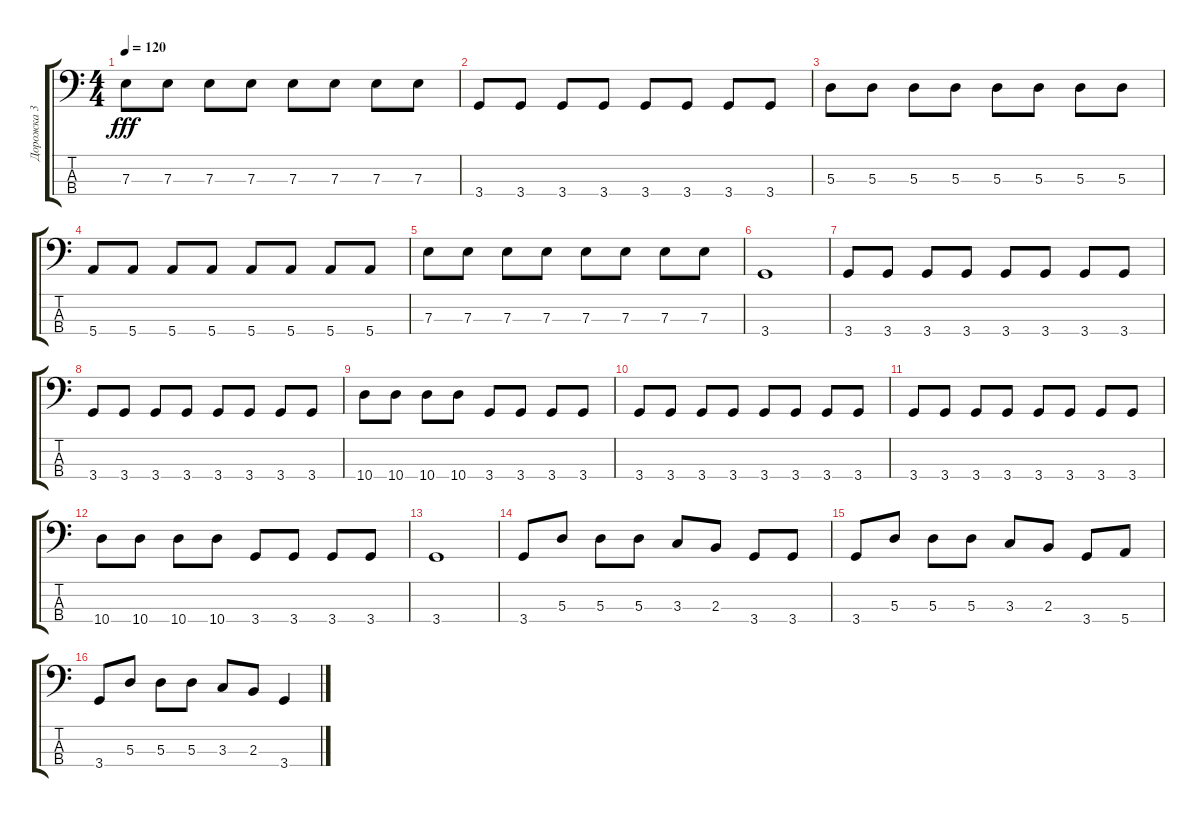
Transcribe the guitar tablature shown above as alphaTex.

\track ("Дорожка 3" "Дорожка 3") {instrument acousticguitarsteel}
\staff {score tabs}
\tuning (G2 D2 A1 E1) {hide}
\ts (4 4)
\tempo 120
\clef f4
\ks c
7.3.8{dy fff} 7.3.8 7.3.8 7.3.8 7.3.8 7.3.8 7.3.8 7.3.8 |
3.4.8 3.4.8 3.4.8 3.4.8 3.4.8 3.4.8 3.4.8 3.4.8 |
5.3.8 5.3.8 5.3.8 5.3.8 5.3.8 5.3.8 5.3.8 5.3.8 |
5.4.8 5.4.8 5.4.8 5.4.8 5.4.8 5.4.8 5.4.8 5.4.8 |
7.3.8 7.3.8 7.3.8 7.3.8 7.3.8 7.3.8 7.3.8 7.3.8 |
3.4.1 |
3.4.8 3.4.8 3.4.8 3.4.8 3.4.8 3.4.8 3.4.8 3.4.8 |
3.4.8 3.4.8 3.4.8 3.4.8 3.4.8 3.4.8 3.4.8 3.4.8 |
10.4.8 10.4.8 10.4.8 10.4.8 3.4.8 3.4.8 3.4.8 3.4.8 |
3.4.8 3.4.8 3.4.8 3.4.8 3.4.8 3.4.8 3.4.8 3.4.8 |
3.4.8 3.4.8 3.4.8 3.4.8 3.4.8 3.4.8 3.4.8 3.4.8 |
10.4.8 10.4.8 10.4.8 10.4.8 3.4.8 3.4.8 3.4.8 3.4.8 |
3.4.1 |
3.4.8{instrument slapbass2} 5.3.8 5.3.8 5.3.8 3.3.8 2.3.8 3.4.8 3.4.8 |
3.4.8 5.3.8 5.3.8 5.3.8 3.3.8 2.3.8 3.4.8 5.4.8 |
3.4.8 5.3.8 5.3.8 5.3.8 3.3.8 2.3.8 3.4.4
